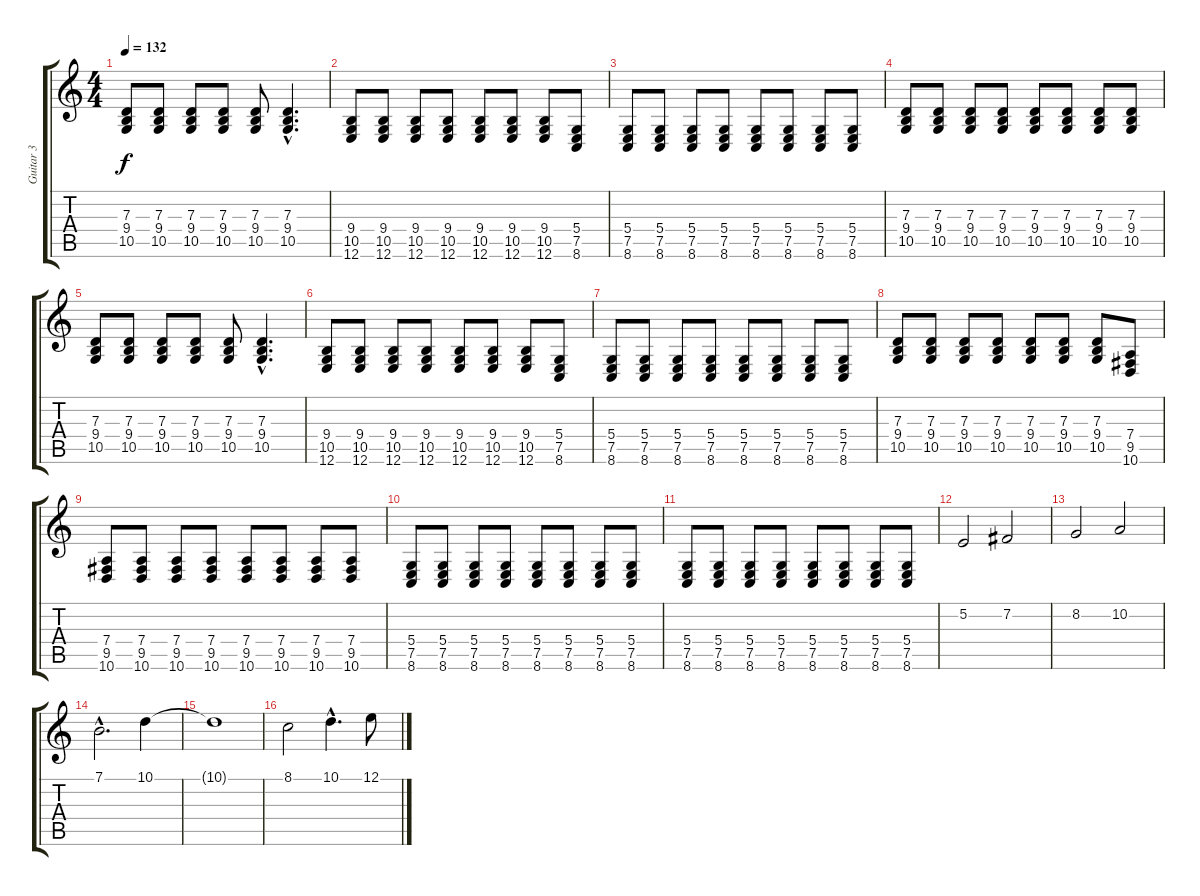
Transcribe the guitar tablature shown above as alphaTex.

\track ("Guitar 3" "Guitar 3") {instrument stringensemble1}
\staff {score tabs}
\tuning (E4 B3 G3 D3 A2 E2) {hide}
\ts (4 4)
\tempo 132
\clef g2
\ks c
(7.3 9.4 10.5).8{dy f} (7.3 9.4 10.5).8 (7.3 9.4 10.5).8 (7.3 9.4 10.5).8 (7.3 9.4 10.5).8 (7.3{hac} 9.4{hac} 10.5{hac}).4{d} |
(9.4 10.5 12.6).8 (9.4 10.5 12.6).8 (9.4 10.5 12.6).8 (9.4 10.5 12.6).8 (9.4 10.5 12.6).8 (9.4 10.5 12.6).8 (9.4 10.5 12.6).8 (5.4 7.5 8.6).8 |
(5.4 7.5 8.6).8 (5.4 7.5 8.6).8 (5.4 7.5 8.6).8 (5.4 7.5 8.6).8 (5.4 7.5 8.6).8 (5.4 7.5 8.6).8 (5.4 7.5 8.6).8 (5.4 7.5 8.6).8 |
(7.3 9.4 10.5).8 (7.3 9.4 10.5).8 (7.3 9.4 10.5).8 (7.3 9.4 10.5).8 (7.3 9.4 10.5).8 (7.3 9.4 10.5).8 (7.3 9.4 10.5).8 (7.3 9.4 10.5).8 |
(7.3 9.4 10.5).8 (7.3 9.4 10.5).8 (7.3 9.4 10.5).8 (7.3 9.4 10.5).8 (7.3 9.4 10.5).8 (7.3{hac} 9.4{hac} 10.5{hac}).4{d} |
(9.4 10.5 12.6).8 (9.4 10.5 12.6).8 (9.4 10.5 12.6).8 (9.4 10.5 12.6).8 (9.4 10.5 12.6).8 (9.4 10.5 12.6).8 (9.4 10.5 12.6).8 (5.4 7.5 8.6).8 |
(5.4 7.5 8.6).8 (5.4 7.5 8.6).8 (5.4 7.5 8.6).8 (5.4 7.5 8.6).8 (5.4 7.5 8.6).8 (5.4 7.5 8.6).8 (5.4 7.5 8.6).8 (5.4 7.5 8.6).8 |
(7.3 9.4 10.5).8 (7.3 9.4 10.5).8 (7.3 9.4 10.5).8 (7.3 9.4 10.5).8 (7.3 9.4 10.5).8 (7.3 9.4 10.5).8 (7.3 9.4 10.5).8 (7.4 9.5 10.6).8 |
(7.4 9.5 10.6).8 (7.4 9.5 10.6).8 (7.4 9.5 10.6).8 (7.4 9.5 10.6).8 (7.4 9.5 10.6).8 (7.4 9.5 10.6).8 (7.4 9.5 10.6).8 (7.4 9.5 10.6).8 |
(5.4 7.5 8.6).8 (5.4 7.5 8.6).8 (5.4 7.5 8.6).8 (5.4 7.5 8.6).8 (5.4 7.5 8.6).8 (5.4 7.5 8.6).8 (5.4 7.5 8.6).8 (5.4 7.5 8.6).8 |
(5.4 7.5 8.6).8 (5.4 7.5 8.6).8 (5.4 7.5 8.6).8 (5.4 7.5 8.6).8 (5.4 7.5 8.6).8 (5.4 7.5 8.6).8 (5.4 7.5 8.6).8 (5.4 7.5 8.6).8 |
5.2.2 7.2.2 |
8.2.2 10.2.2 |
7.1{hac}.2{d} 10.1.4 |
10.1{t}.1 |
8.1.2 10.1{hac}.4{d} 12.1.8
